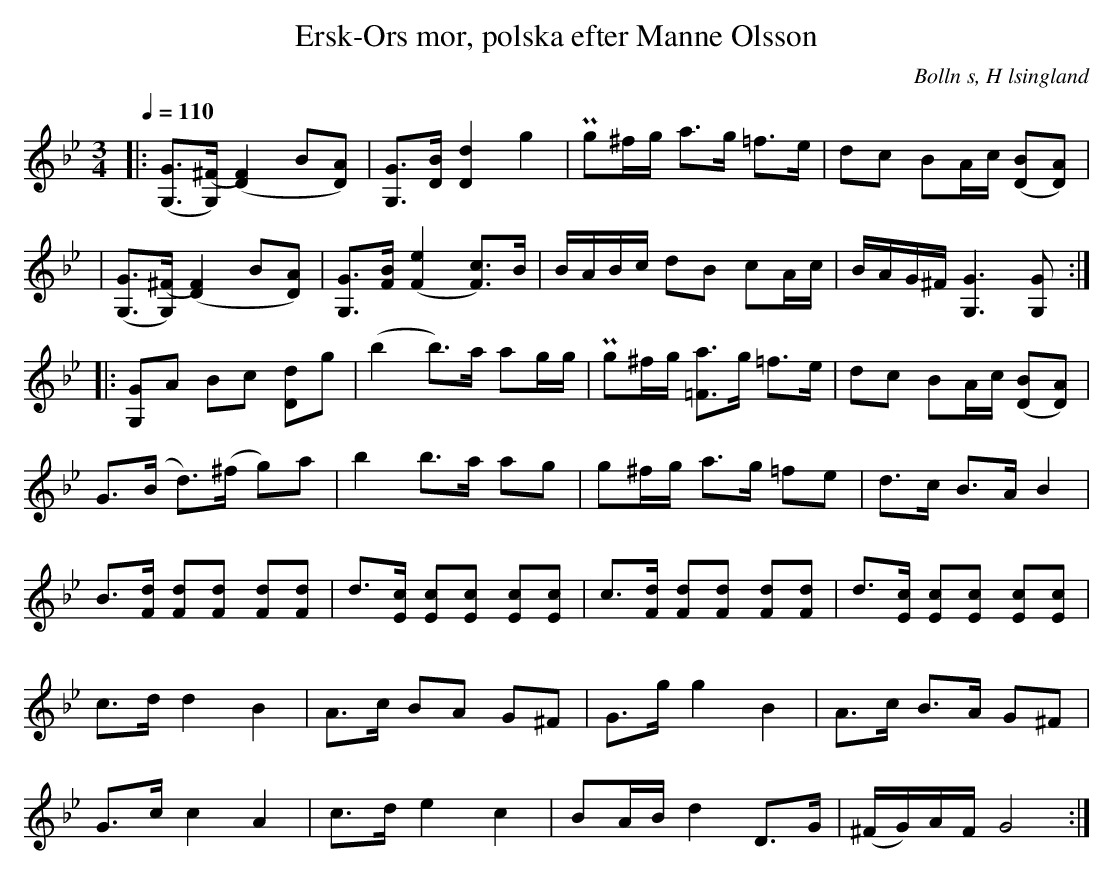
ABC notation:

X:1
T: Ersk-Ors mor, polska efter Manne Olsson
O:Bolln s, H lsingland
M:3/4
L:1/8
Q:1/4=110
K:Gm
|:[(G, G]>[G,) (^F] [F2) (D2] B[D) A]| [G, G]>[D B] [D2 d2] g2| Pg^f/g/ a>g =f>e | dc   BA/c/ [B (D][D) A]|
|[(G, G]>[G,) (^F] [F2) (D2] B[D) A]| [G, G]>[F B] [(F2 e2] [F) c]>B|B/A/B/c/  dB cA/c/  | B/A/G/^F/ [G,3 G3] [G, G] :|:
[G, G]A Bc [D d]g| (b2     b)>a ag/g/| Pg^f/g/  [=F a]>g =f>e | dc BA/c/ [(D B][D) A]|
G>(B   d>)(^f   g)a        | b2     b>a      ag         | g^f/g/ a>g =fe | d>c         B>A B2   |
B>[Fd] [Fd][Fd] [Fd][Fd] | d>[Ec] [Ec][Ec] [Ec][Ec] | \
c>[Fd] [Fd][Fd] [Fd][Fd] | d>[Ec] [Ec][Ec] [Ec][Ec] |
c>d    d2       B2           | A>c    BA       G^F       | G>g    g2 B2     | A>c         B>A G^F  |
G>c    c2       A2           | c>d    e2       c2        | BA/B/  d2 D>G   | (^F/G/)A/F/ G4      :|
